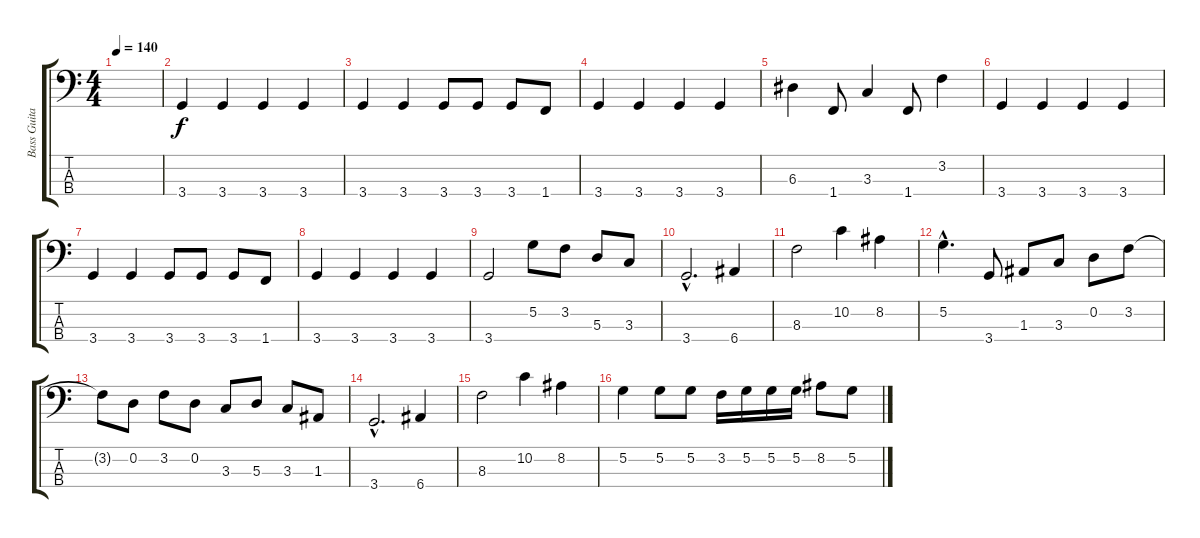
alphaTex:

\track ("Bass Guitar" "Bass Guita") {instrument electricbassfinger}
\staff {score tabs}
\tuning (G2 D2 A1 E1) {hide}
\ts (4 4)
\tempo 140
\clef f4
\ks c
|
3.4.4 3.4.4 3.4.4 3.4.4 |
3.4.4 3.4.4 3.4.8 3.4.8 3.4.8 1.4.8 |
3.4.4 3.4.4 3.4.4 3.4.4 |
6.3.4 1.4.8 3.3.4 1.4.8 3.2.4 |
3.4.4 3.4.4 3.4.4 3.4.4 |
3.4.4 3.4.4 3.4.8 3.4.8 3.4.8 1.4.8 |
3.4.4 3.4.4 3.4.4 3.4.4 |
3.4.2 5.2.8 3.2.8 5.3.8 3.3.8 |
3.4{hac}.2{d} 6.4.4 |
8.3.2 10.2.4 8.2.4 |
5.2{hac}.4{d} 3.4.8 1.3.8 3.3.8 0.2.8 3.2.8 |
3.2{t}.8 0.2.8 3.2.8 0.2.8 3.3.8 5.3.8 3.3.8 1.3.8 |
3.4{hac}.2{d} 6.4.4 |
8.3.2 10.2.4 8.2.4 |
5.2.4 5.2.8 5.2.8 3.2.16 5.2.16 5.2.16{volume 11} 5.2.16{volume 9} 8.2.8{volume 15} 5.2.8
